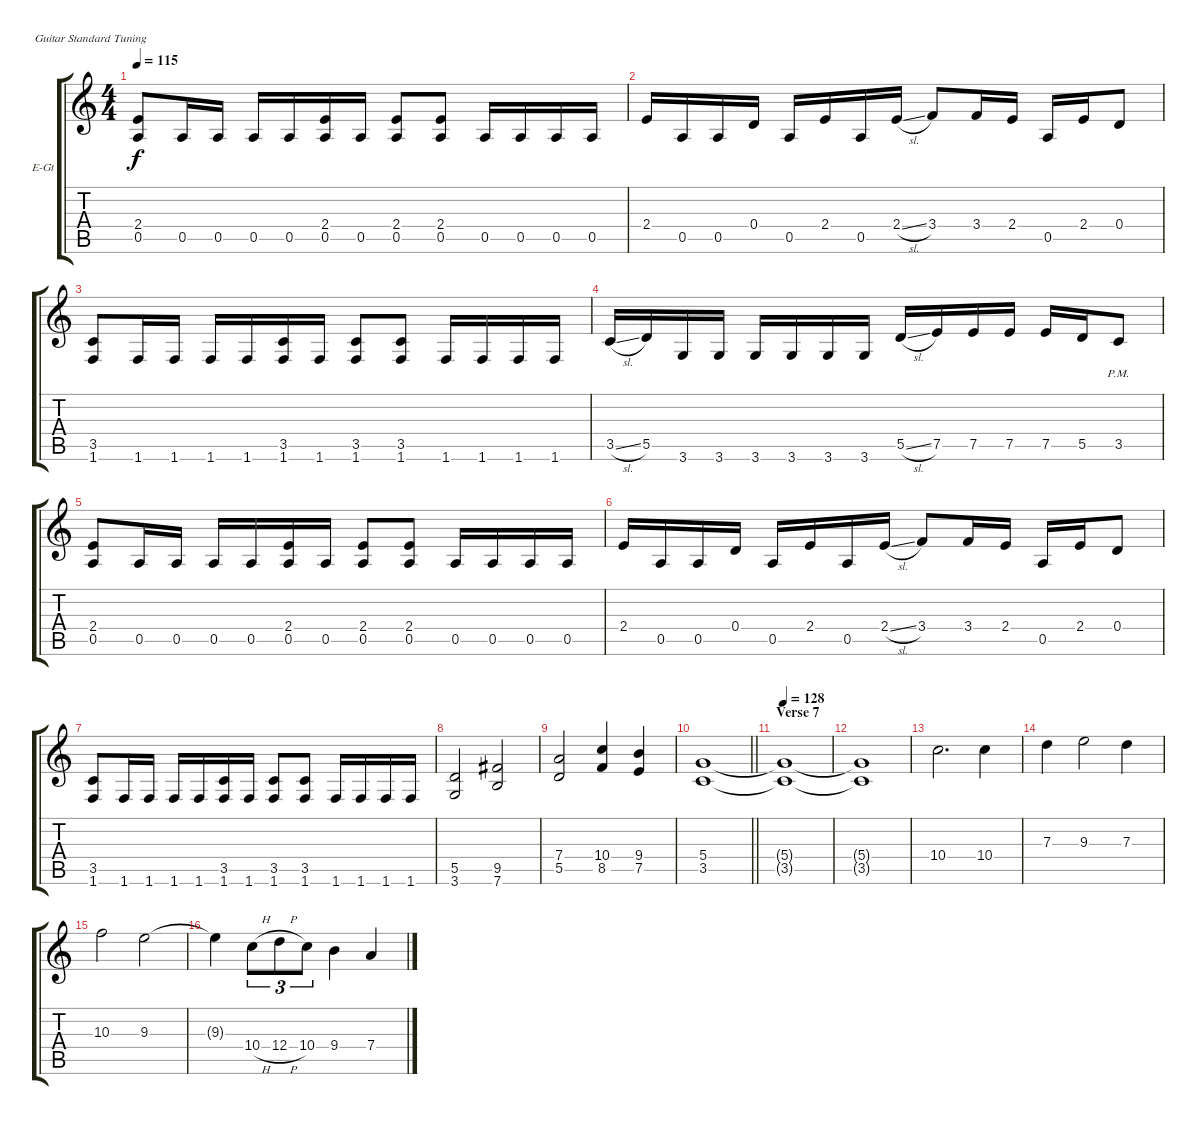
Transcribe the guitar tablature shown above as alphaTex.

\bracketExtendMode groupsimilarinstruments
\firstSystemTrackNameOrientation horizontal
\otherSystemsTrackNameOrientation horizontal
\track ("Guitar" "E-Gt") {instrument overdrivenguitar}
\staff {score tabs}
\tuning (E4 B3 G3 D3 A2 E2)
\ts (4 4)
\tempo 115
\clef g2
\ks c
(2.4 0.5).8{dy f} 0.5.16 0.5.16 0.5.16 0.5.16 (2.4 0.5).16 0.5.16 (2.4 0.5).8 (2.4 0.5).8 0.5.16 0.5.16 0.5.16 0.5.16 |
2.4.16 0.5.16 0.5.16 0.4.16 0.5.16 2.4.16 0.5.16 2.4{sl}.16 3.4.8 3.4.16 2.4.16 0.5.16 2.4.16 0.4.8 |
(3.5 1.6).8 1.6.16 1.6.16 1.6.16 1.6.16 (3.5 1.6).16 1.6.16 (3.5 1.6).8 (3.5 1.6).8 1.6.16 1.6.16 1.6.16 1.6.16 |
3.5{sl}.16 5.5.16 3.6.16 3.6.16 3.6.16 3.6.16 3.6.16 3.6.16 5.5{sl}.16 7.5.16 7.5.16 7.5.16 7.5.16 5.5.16 3.5{pm}.8 |
(2.4 0.5).8 0.5.16 0.5.16 0.5.16 0.5.16 (2.4 0.5).16 0.5.16 (2.4 0.5).8 (2.4 0.5).8 0.5.16 0.5.16 0.5.16 0.5.16 |
2.4.16 0.5.16 0.5.16 0.4.16 0.5.16 2.4.16 0.5.16 2.4{sl}.16 3.4.8 3.4.16 2.4.16 0.5.16 2.4.16 0.4.8 |
(3.5 1.6).8 1.6.16 1.6.16 1.6.16 1.6.16 (3.5 1.6).16 1.6.16 (3.5 1.6).8 (3.5 1.6).8 1.6.16 1.6.16 1.6.16 1.6.16 |
(5.5 3.6).2 (9.5 7.6).2 |
(7.4 5.5).2 (10.4 8.5).4 (9.4 7.5).4 |
\barLineRight lightlight
(5.4 3.5).1 |
\section ("" "Verse 7")
\tempo 128
(5.4{t} 3.5{t}).1 |
(5.4{t} 3.5{t}).1 |
10.4.2{d} 10.4.4 |
7.3.4 9.3.2 7.3.4 |
10.3.2 9.3.2 |
9.3{t}.4 10.4{h}.8{tu (3 2)} 12.4{h}.8{tu (3 2)} 10.4.8{tu (3 2)} 9.4.4 7.4.4
